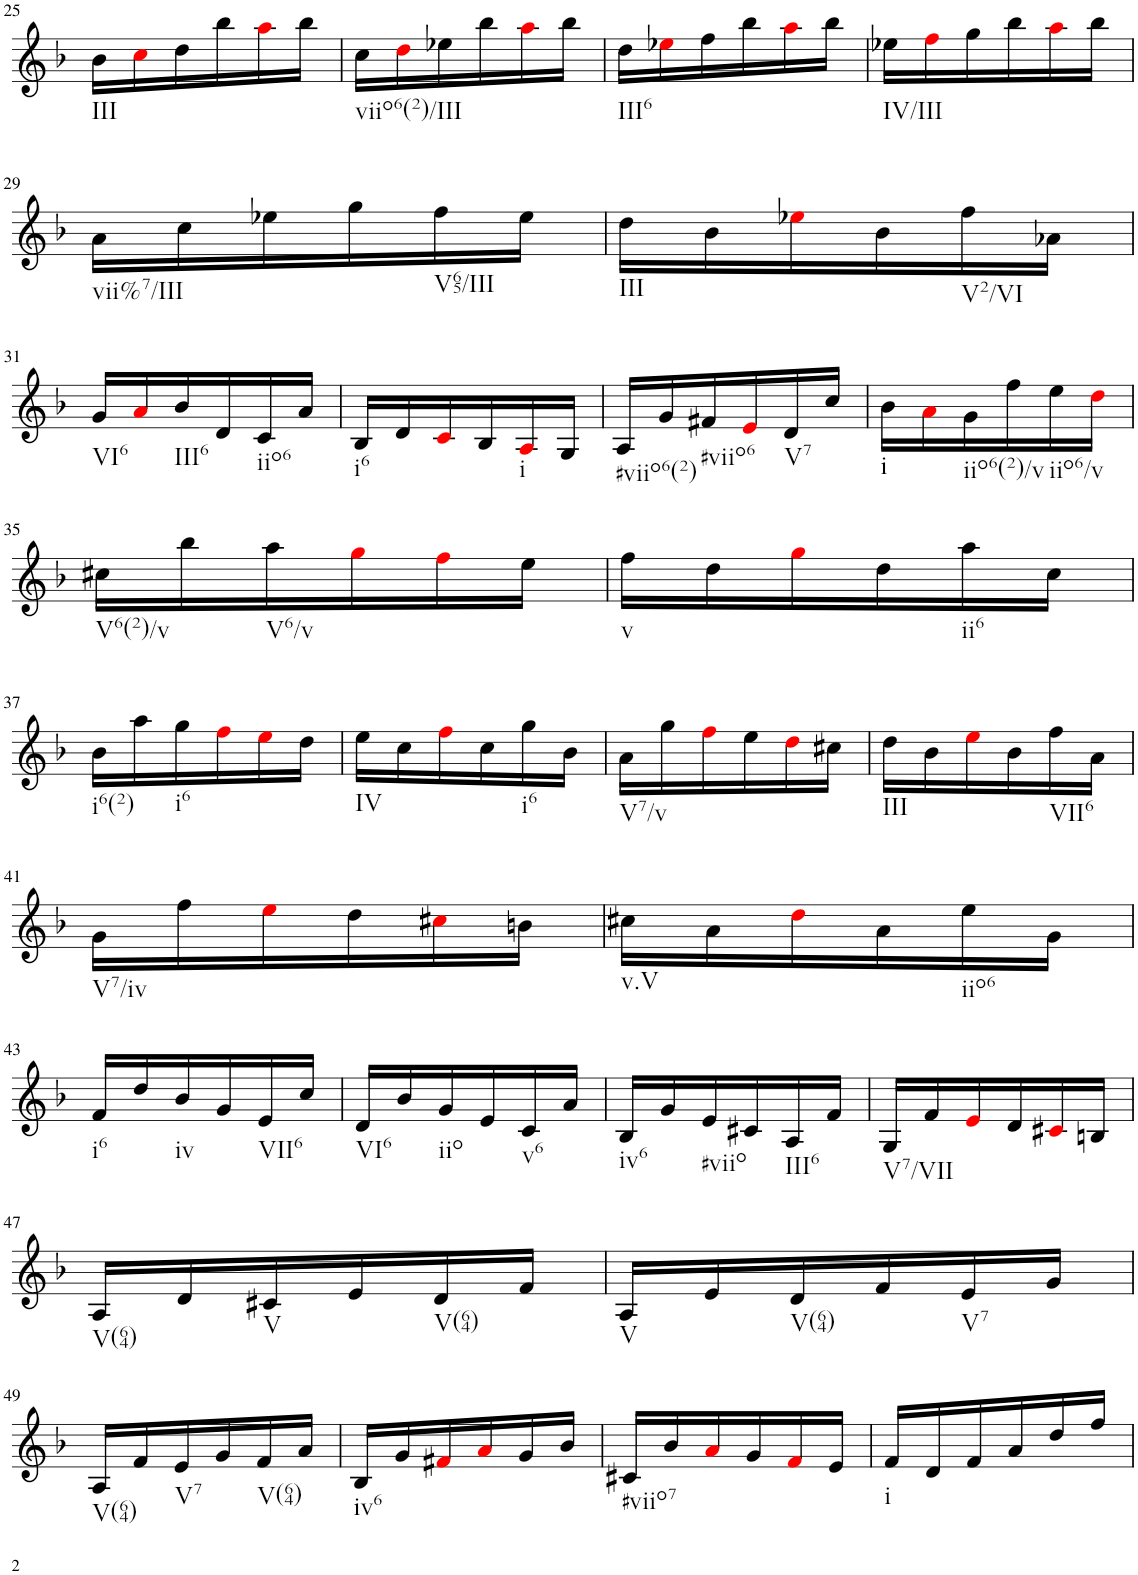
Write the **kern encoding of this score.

**kern
*part1
*staff1
*I"unbenannt1
!!LO:PB:g=z
*clefG2
*k[b-]
*M3/8
=25
!LO:TX:b:t=III
16b-\LL
16cci\
16dd\
16bb-\
16aai\
16bb-\JJ
=26
!LO:TX:b:t=viio6(2)/III
16cc\LL
16ddi\
16ee-X\
16bb-\
16aai\
16bb-\JJ
=27
!LO:TX:b:t=III6
16dd\LL
16ee-Xi\
16ff\
16bb-\
16aai\
16bb-\JJ
=28
!LO:TX:b:t=IV/III
16ee-X\LL
16ffi\
16gg\
16bb-\
16aai\
16bb-\JJ
!!LO:LB:g=z
=29
!LO:TX:b:t=vii%7/III
16a\LL
16cc\
16ee-X\
16gg\
!LO:TX:b:t=V65/III
16ff\
16ee-\JJ
=30
!LO:TX:b:t=III
16dd\LL
16b-\
16ee-Xi\
16b-\
!LO:TX:b:t=V2/VI
16ff\
16a-X\JJ
!!LO:LB:g=z
=31
!LO:TX:b:t=VI6
16g/LL
16ai/
!LO:TX:b:t=III6
16b-/
16d/
!LO:TX:b:t=iio6
16c/
16a/JJ
=32
!LO:TX:b:t=i6
16B-/LL
16d/
16ci/
16B-/
!LO:TX:b:t=i
16Ai/
16G/JJ
=33
!LO:TX:b:t=#viio6(2)
16A/LL
16g/
!LO:TX:b:t=#viio6
16f#X/
16ei/
!LO:TX:b:t=V7
16d/
16cc/JJ
=34
!LO:TX:b:t=i
16b-\LL
16ai\
!LO:TX:b:t=iio6(2)/v
16g\
16ff\
!LO:TX:b:t=iio6/v
16ee\
16ddi\JJ
!!LO:LB:g=z
=35
!LO:TX:b:t=V6(2)/v
16cc#X\LL
16bb-\
!LO:TX:b:t=V6/v
16aa\
16ggi\
16ffi\
16ee\JJ
=36
!LO:TX:b:t=v
16ff\LL
16dd\
16ggi\
16dd\
!LO:TX:b:t=ii6
16aa\
16cc\JJ
!!LO:LB:g=z
=37
!LO:TX:b:t=i6(2)
16b-\LL
16aa\
!LO:TX:b:t=i6
16gg\
16ffi\
16eei\
16dd\JJ
=38
!LO:TX:b:t=IV
16ee\LL
16cc\
16ffi\
16cc\
!LO:TX:b:t=i6
16gg\
16b-\JJ
=39
!LO:TX:b:t=V7/v
16a\LL
16gg\
16ffi\
16ee\
16ddi\
16cc#X\JJ
=40
!LO:TX:b:t=III
16dd\LL
16b-\
16eei\
16b-\
!LO:TX:b:t=VII6
16ff\
16a\JJ
!!LO:LB:g=z
=41
!LO:TX:b:t=V7/iv
16g\LL
16ff\
16eei\
16dd\
16cc#Xi\
16bn\JJ
=42
!LO:TX:b:t=v.V
16cc#X\LL
16a\
16ddi\
16a\
!LO:TX:b:t=iio6
16ee\
16g\JJ
!!LO:LB:g=z
=43
!LO:TX:b:t=i6
16f/LL
16dd/
!LO:TX:b:t=iv
16b-/
16g/
!LO:TX:b:t=VII6
16e/
16cc/JJ
=44
!LO:TX:b:t=VI6
16d/LL
16b-/
!LO:TX:b:t=iio
16g/
16e/
!LO:TX:b:t=v6
16c/
16a/JJ
=45
!LO:TX:b:t=iv6
16B-/LL
16g/
!LO:TX:b:t=#viio
16e/
16c#X/
!LO:TX:b:t=III6
16A/
16f/JJ
=46
!LO:TX:b:t=V7/VII
16G/LL
16f/
16ei/
16d/
16c#Xi/
16Bn/JJ
!!LO:LB:g=z
=47
!LO:TX:b:t=V(64)
16A/LL
16d/
!LO:TX:b:t=V
16c#X/
16e/
!LO:TX:b:t=V(64)
16d/
16f/JJ
=48
!LO:TX:b:t=V
16A/LL
16e/
!LO:TX:b:t=V(64)
16d/
16f/
!LO:TX:b:t=V7
16e/
16g/JJ
!!LO:LB:g=z
=49
!LO:TX:b:t=V(64)
16A/LL
16f/
!LO:TX:b:t=V7
16e/
16g/
!LO:TX:b:t=V(64)
16f/
16a/JJ
=50
!LO:TX:b:t=iv6
16B-/LL
16g/
16f#Xi/
16ai/
16g/
16b-/JJ
=51
!LO:TX:b:t=#viio7
16c#X/LL
16b-/
16ai/
16g/
16fi/
16e/JJ
=52
!LO:TX:b:t=i
16f/LL
16d/
16f/
16a/
16dd/
16ff/JJ
=
*-
